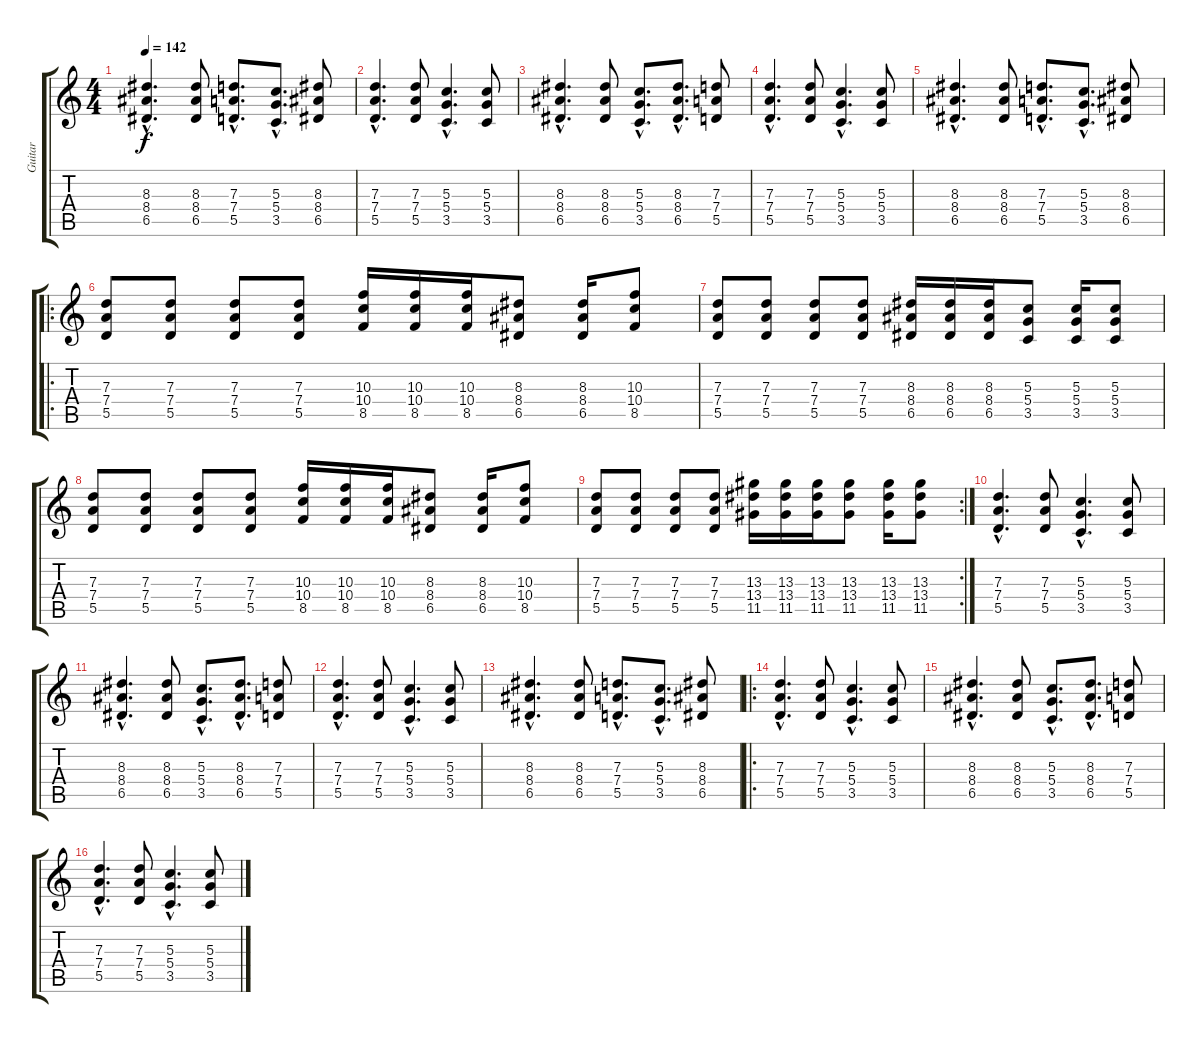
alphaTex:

\track ("Guitar" "Guitar") {instrument distortionguitar}
\staff {score tabs}
\tuning (E4 B3 G3 D3 A2 E2) {hide}
\ts (4 4)
\tempo 142
\clef g2
\ks c
(8.3{hac} 8.4{hac} 6.5{hac}).4{d dy f} (8.3 8.4 6.5).8 (7.3{hac} 7.4{hac} 5.5{hac}).8{d} (5.3{hac} 5.4{hac} 3.5{hac}).8{d} (8.3 8.4 6.5).8 |
(7.3{hac} 7.4{hac} 5.5{hac}).4{d} (7.3 7.4 5.5).8 (5.3{hac} 5.4{hac} 3.5{hac}).4{d} (5.3 5.4 3.5).8 |
(8.3{hac} 8.4{hac} 6.5{hac}).4{d} (8.3 8.4 6.5).8 (5.3{hac} 5.4{hac} 3.5{hac}).8{d} (8.3{hac} 8.4{hac} 6.5{hac}).8{d} (7.3 7.4 5.5).8 |
(7.3{hac} 7.4{hac} 5.5{hac}).4{d} (7.3 7.4 5.5).8 (5.3{hac} 5.4{hac} 3.5{hac}).4{d} (5.3 5.4 3.5).8 |
(8.3{hac} 8.4{hac} 6.5{hac}).4{d} (8.3 8.4 6.5).8 (7.3{hac} 7.4{hac} 5.5{hac}).8{d} (5.3{hac} 5.4{hac} 3.5{hac}).8{d} (8.3 8.4 6.5).8 |
\ro
(7.3 7.4 5.5).8 (7.3 7.4 5.5).8 (7.3 7.4 5.5).8 (7.3 7.4 5.5).8 (10.3 10.4 8.5).16 (10.3 10.4 8.5).16 (10.3 10.4 8.5).16 (8.3 8.4 6.5).8 (8.3 8.4 6.5).16 (10.3 10.4 8.5).8 |
(7.3 7.4 5.5).8 (7.3 7.4 5.5).8 (7.3 7.4 5.5).8 (7.3 7.4 5.5).8 (8.3 8.4 6.5).16 (8.3 8.4 6.5).16 (8.3 8.4 6.5).16 (5.3 5.4 3.5).8 (5.3 5.4 3.5).16 (5.3 5.4 3.5).8 |
(7.3 7.4 5.5).8 (7.3 7.4 5.5).8 (7.3 7.4 5.5).8 (7.3 7.4 5.5).8 (10.3 10.4 8.5).16 (10.3 10.4 8.5).16 (10.3 10.4 8.5).16 (8.3 8.4 6.5).8 (8.3 8.4 6.5).16 (10.3 10.4 8.5).8 |
\rc 2
(7.3 7.4 5.5).8 (7.3 7.4 5.5).8 (7.3 7.4 5.5).8 (7.3 7.4 5.5).8 (13.3 13.4 11.5).16 (13.3 13.4 11.5).16 (13.3 13.4 11.5).16 (13.3 13.4 11.5).8 (13.3 13.4 11.5).16 (13.3 13.4 11.5).8 |
(7.3{hac} 7.4{hac} 5.5{hac}).4{d} (7.3 7.4 5.5).8 (5.3{hac} 5.4{hac} 3.5{hac}).4{d} (5.3 5.4 3.5).8 |
(8.3{hac} 8.4{hac} 6.5{hac}).4{d} (8.3 8.4 6.5).8 (5.3{hac} 5.4{hac} 3.5{hac}).8{d} (8.3{hac} 8.4{hac} 6.5{hac}).8{d} (7.3 7.4 5.5).8 |
(7.3{hac} 7.4{hac} 5.5{hac}).4{d} (7.3 7.4 5.5).8 (5.3{hac} 5.4{hac} 3.5{hac}).4{d} (5.3 5.4 3.5).8 |
(8.3{hac} 8.4{hac} 6.5{hac}).4{d} (8.3 8.4 6.5).8 (7.3{hac} 7.4{hac} 5.5{hac}).8{d} (5.3{hac} 5.4{hac} 3.5{hac}).8{d} (8.3 8.4 6.5).8 |
\ro
(7.3{hac} 7.4{hac} 5.5{hac}).4{d} (7.3 7.4 5.5).8 (5.3{hac} 5.4{hac} 3.5{hac}).4{d} (5.3 5.4 3.5).8 |
(8.3{hac} 8.4{hac} 6.5{hac}).4{d} (8.3 8.4 6.5).8 (5.3{hac} 5.4{hac} 3.5{hac}).8{d} (8.3{hac} 8.4{hac} 6.5{hac}).8{d} (7.3 7.4 5.5).8 |
(7.3{hac} 7.4{hac} 5.5{hac}).4{d} (7.3 7.4 5.5).8 (5.3{hac} 5.4{hac} 3.5{hac}).4{d} (5.3 5.4 3.5).8
